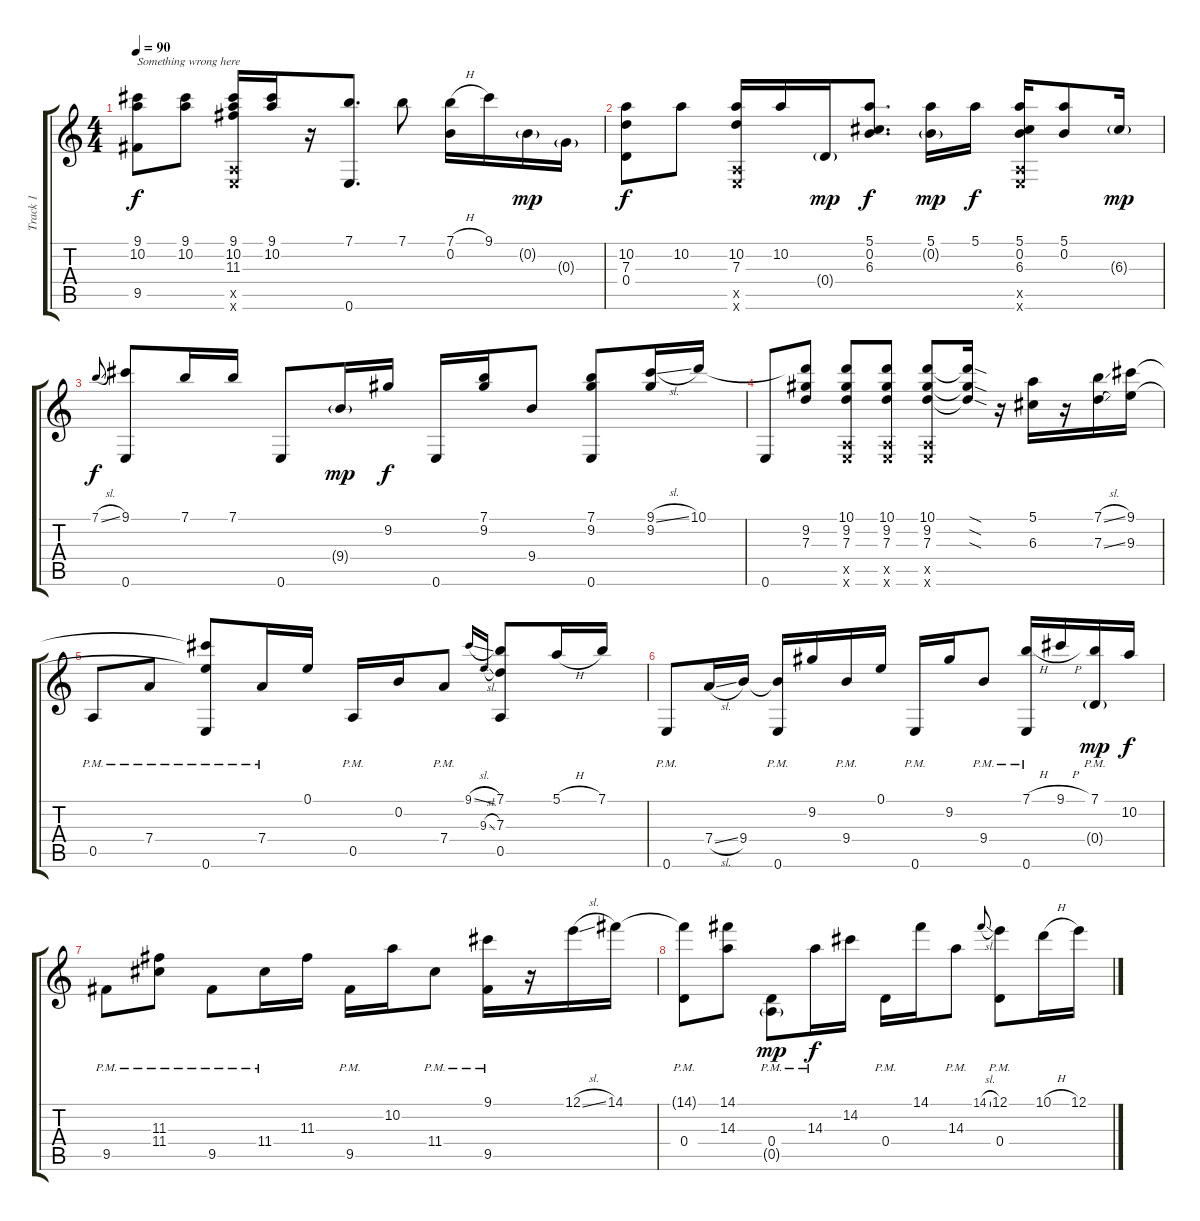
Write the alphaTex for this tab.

\track ("Track 1" "Track 1") {instrument acousticguitarsteel}
\staff {score tabs}
\tuning (E4 B3 G3 D3 A2 E2) {hide}
\ts (4 4)
\tempo 90
\clef g2
\ks c
(9.1 10.2 9.5).8{txt "Something wrong here" dy f} (9.1 10.2).8 (9.1 10.2 11.3 0.5{x} 0.6{x}).16 (9.1 10.2).16 r.16 (7.1 0.6).8{d} 7.1.8 (7.1{h} 0.2).16 9.1.16 0.2{g}.16{dy mp} 0.3{g}.16 |
(10.2 7.3 0.4).8{dy f} 10.2.8 (10.2 7.3 0.5{x} 0.6{x}).16 10.2.16 0.4{g}.16{dy mp} (5.1 0.2 6.3).8{d dy f} (5.1 0.2{g}).16{dy mp} 5.1.16{dy f} (5.1 0.2 6.3 0.5{x} 0.6{x}).16 (5.1 0.2).8 6.3{g}.16{dy mp} |
7.1{sl}.8{gr onbeat dy f} (9.1 0.6).8 7.1.16 7.1.16 0.6.8 9.4{g}.16{dy mp} 9.2.16{dy f} 0.6.16 (7.1 9.2).16 9.4.8 (7.1 9.2 0.6).8 (9.1{sl} 9.2).16 10.1.16 |
0.6.8{volume 10} (10.1{t} 9.2 7.3).8{volume 16} (10.1 9.2 7.3 0.5{x} 0.6{x}).8 (10.1 9.2 7.3 0.5{x} 0.6{x}).8 (10.1 9.2 7.3 0.5{x} 0.6{x}).8 (10.1{sod t} 9.2{sod t} 7.3{sod t}).16 r.16 (5.1 6.3).16{volume 13} r.16 (7.1{sl} 7.3{sl}).16 (9.1 9.3).16 |
0.5{pm}.8 7.4{pm}.8 (9.1{t} 9.3{t} 0.6{pm}).8 7.4{pm}.16 0.1.16 0.5{pm}.16 0.2.16 7.4{pm}.8 9.1{sl}.16{gr onbeat} 9.3{sl}.16{gr onbeat} (7.1 7.3 0.5).8 5.1{h}.16 7.1.16 |
0.6{pm}.8 7.4{sl}.16 9.4.16 (9.4{t} 0.6{pm}).16 9.2.16 9.4{pm}.16 0.1.16 0.6{pm}.16 9.2.16 9.4{pm}.8 (7.1{h} 0.6{pm}).16 9.1{h}.16 (7.1 0.4{g pm}).16{dy mp} 10.2.16{dy f} |
9.5{pm}.8 (11.3{pm} 11.4{pm}).8 9.5{pm}.8 11.4{pm}.16 11.3.16 9.5{pm}.16 10.2.16 11.4{pm}.8 (9.1 9.5{pm}).16 r.16 12.1{sl}.16 14.1.16 |
(14.1{t} 0.4{pm}).8 (14.1 14.3).8 (0.4{pm} 0.5{g}).8{dy mp} 14.3{pm}.16{dy f} 14.2.16 0.4{pm}.16 14.1.16 14.3{pm}.8 14.1{sl}.8{gr onbeat} (12.1 0.4{pm}).8 10.1{h}.16 12.1.16
